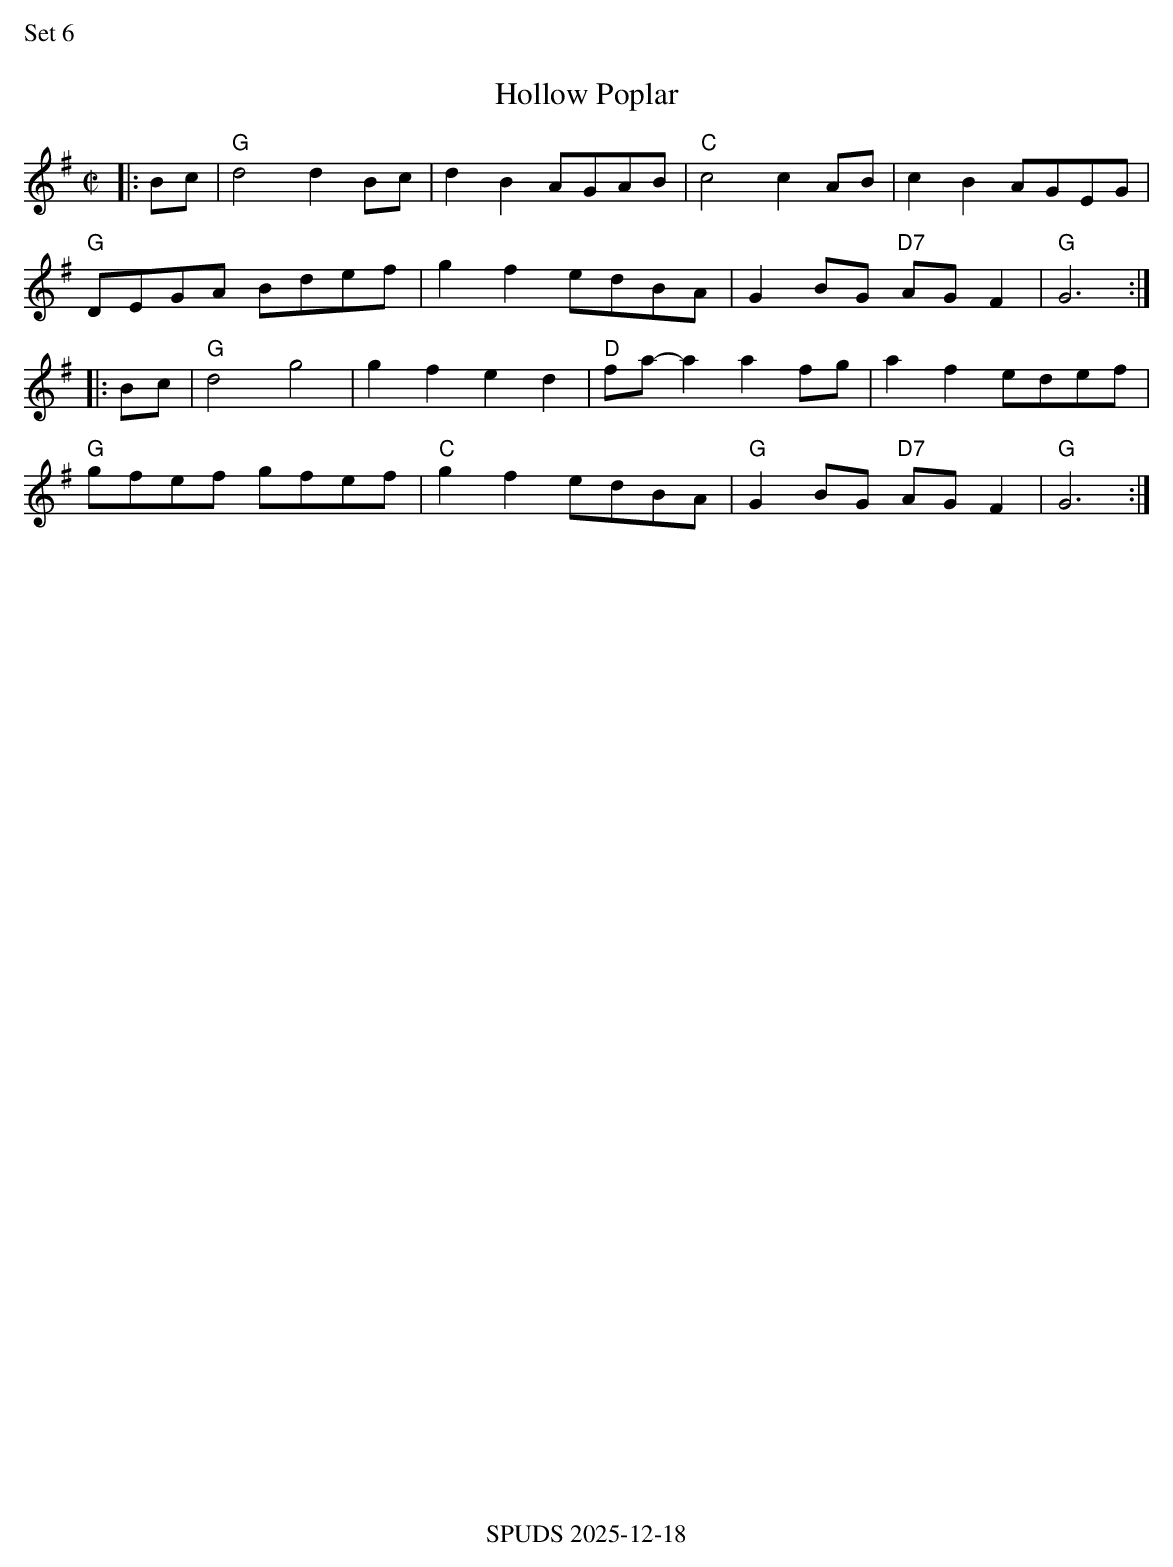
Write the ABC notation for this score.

X:1
%%text Set 6
T:Hollow Poplar
M:C|
K:G
|:Bc|"G"d4d2 Bc|d2B2 AGAB|"C"c4 c2 AB|c2B2 AGEG|
"G"DEGA Bdef|g2f2 edBA| G2 BG "D7"AG F2|"G"G6:|
|:Bc|"G"d4g4|g2f2e2d2|"D"fa-a2 a2 fg|a2f2 edef|
"G"gfef gfef|"C"g2 f2 edBA| "G"G2 BG "D7"AG F2|"G" G6:|
